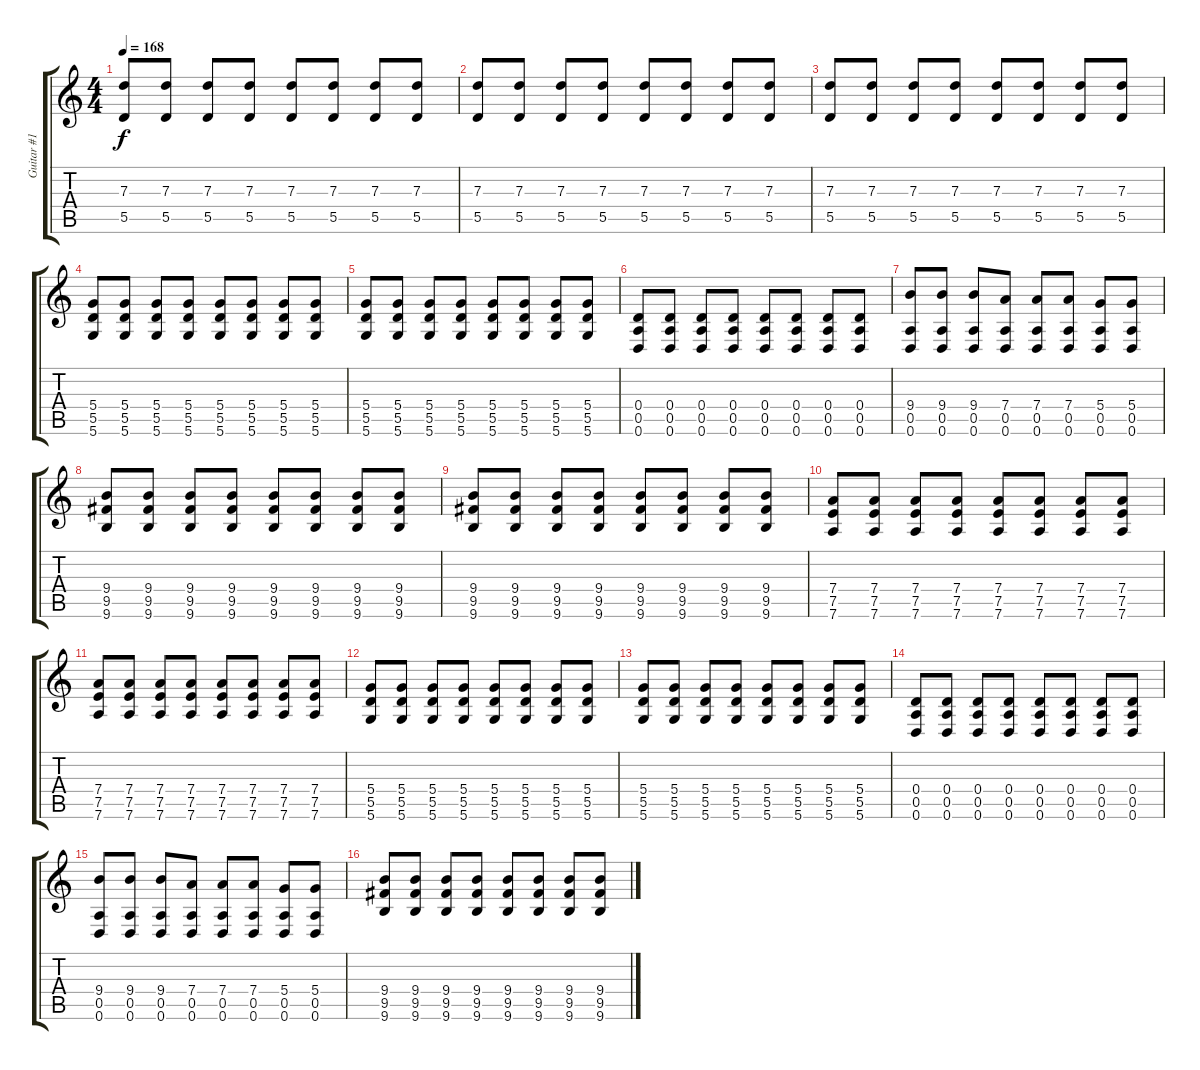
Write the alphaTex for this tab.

\track ("Guitar #1" "Guitar #1") {instrument distortionguitar}
\staff {score tabs}
\tuning (E4 B3 G3 D3 A2 D2) {hide}
\ts (4 4)
\tempo 168
\clef g2
\ks c
(7.3 5.5).8{dy f} (7.3 5.5).8 (7.3 5.5).8 (7.3 5.5).8 (7.3 5.5).8 (7.3 5.5).8 (7.3 5.5).8 (7.3 5.5).8 |
(7.3 5.5).8 (7.3 5.5).8 (7.3 5.5).8 (7.3 5.5).8 (7.3 5.5).8 (7.3 5.5).8 (7.3 5.5).8 (7.3 5.5).8 |
(7.3 5.5).8 (7.3 5.5).8 (7.3 5.5).8 (7.3 5.5).8 (7.3 5.5).8 (7.3 5.5).8 (7.3 5.5).8 (7.3 5.5).8 |
(5.4 5.5 5.6).8{instrument overdrivenguitar} (5.4 5.5 5.6).8 (5.4 5.5 5.6).8 (5.4 5.5 5.6).8 (5.4 5.5 5.6).8 (5.4 5.5 5.6).8 (5.4 5.5 5.6).8 (5.4 5.5 5.6).8 |
(5.4 5.5 5.6).8 (5.4 5.5 5.6).8 (5.4 5.5 5.6).8 (5.4 5.5 5.6).8 (5.4 5.5 5.6).8 (5.4 5.5 5.6).8 (5.4 5.5 5.6).8 (5.4 5.5 5.6).8 |
(0.4 0.5 0.6).8 (0.4 0.5 0.6).8 (0.4 0.5 0.6).8 (0.4 0.5 0.6).8 (0.4 0.5 0.6).8 (0.4 0.5 0.6).8 (0.4 0.5 0.6).8 (0.4 0.5 0.6).8 |
(9.4 0.5 0.6).8 (9.4 0.5 0.6).8 (9.4 0.5 0.6).8 (7.4 0.5 0.6).8 (7.4 0.5 0.6).8 (7.4 0.5 0.6).8 (5.4 0.5 0.6).8 (5.4 0.5 0.6).8 |
(9.4 9.5 9.6).8 (9.4 9.5 9.6).8 (9.4 9.5 9.6).8 (9.4 9.5 9.6).8 (9.4 9.5 9.6).8 (9.4 9.5 9.6).8 (9.4 9.5 9.6).8 (9.4 9.5 9.6).8 |
(9.4 9.5 9.6).8 (9.4 9.5 9.6).8 (9.4 9.5 9.6).8 (9.4 9.5 9.6).8 (9.4 9.5 9.6).8 (9.4 9.5 9.6).8 (9.4 9.5 9.6).8 (9.4 9.5 9.6).8 |
(7.4 7.5 7.6).8 (7.4 7.5 7.6).8 (7.4 7.5 7.6).8 (7.4 7.5 7.6).8 (7.4 7.5 7.6).8 (7.4 7.5 7.6).8 (7.4 7.5 7.6).8 (7.4 7.5 7.6).8 |
(7.4 7.5 7.6).8 (7.4 7.5 7.6).8 (7.4 7.5 7.6).8 (7.4 7.5 7.6).8 (7.4 7.5 7.6).8 (7.4 7.5 7.6).8 (7.4 7.5 7.6).8 (7.4 7.5 7.6).8 |
(5.4 5.5 5.6).8 (5.4 5.5 5.6).8 (5.4 5.5 5.6).8 (5.4 5.5 5.6).8 (5.4 5.5 5.6).8 (5.4 5.5 5.6).8 (5.4 5.5 5.6).8 (5.4 5.5 5.6).8 |
(5.4 5.5 5.6).8 (5.4 5.5 5.6).8 (5.4 5.5 5.6).8 (5.4 5.5 5.6).8 (5.4 5.5 5.6).8 (5.4 5.5 5.6).8 (5.4 5.5 5.6).8 (5.4 5.5 5.6).8 |
(0.4 0.5 0.6).8 (0.4 0.5 0.6).8 (0.4 0.5 0.6).8 (0.4 0.5 0.6).8 (0.4 0.5 0.6).8 (0.4 0.5 0.6).8 (0.4 0.5 0.6).8 (0.4 0.5 0.6).8 |
(9.4 0.5 0.6).8 (9.4 0.5 0.6).8 (9.4 0.5 0.6).8 (7.4 0.5 0.6).8 (7.4 0.5 0.6).8 (7.4 0.5 0.6).8 (5.4 0.5 0.6).8 (5.4 0.5 0.6).8 |
(9.4 9.5 9.6).8 (9.4 9.5 9.6).8 (9.4 9.5 9.6).8 (9.4 9.5 9.6).8 (9.4 9.5 9.6).8 (9.4 9.5 9.6).8 (9.4 9.5 9.6).8 (9.4 9.5 9.6).8
